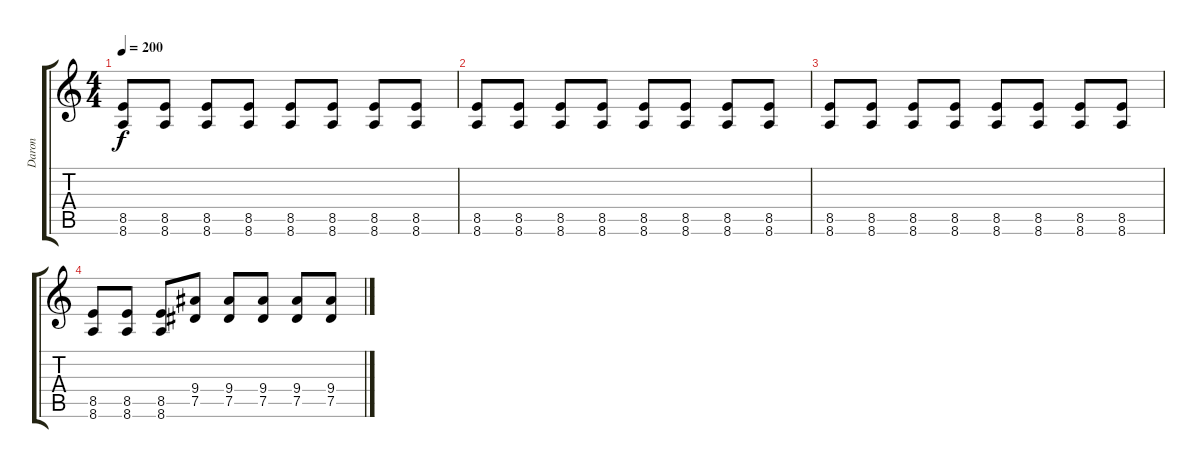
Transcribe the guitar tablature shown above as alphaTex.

\track ("Daron" "Daron") {instrument overdrivenguitar}
\staff {score tabs}
\tuning (Eb4 Bb3 Gb3 Db3 Ab2 Db2) {hide}
\ts (4 4)
\tempo 200
\clef g2
\ks c
(8.5 8.6).8{dy f} (8.5 8.6).8 (8.5 8.6).8 (8.5 8.6).8 (8.5 8.6).8 (8.5 8.6).8 (8.5 8.6).8 (8.5 8.6).8 |
(8.5 8.6).8 (8.5 8.6).8 (8.5 8.6).8 (8.5 8.6).8 (8.5 8.6).8 (8.5 8.6).8 (8.5 8.6).8 (8.5 8.6).8 |
(8.5 8.6).8 (8.5 8.6).8 (8.5 8.6).8 (8.5 8.6).8 (8.5 8.6).8 (8.5 8.6).8 (8.5 8.6).8 (8.5 8.6).8 |
(8.5 8.6).8 (8.5 8.6).8 (8.5 8.6).8 (9.4 7.5).8 (9.4 7.5).8 (9.4 7.5).8 (9.4 7.5).8 (9.4 7.5).8
